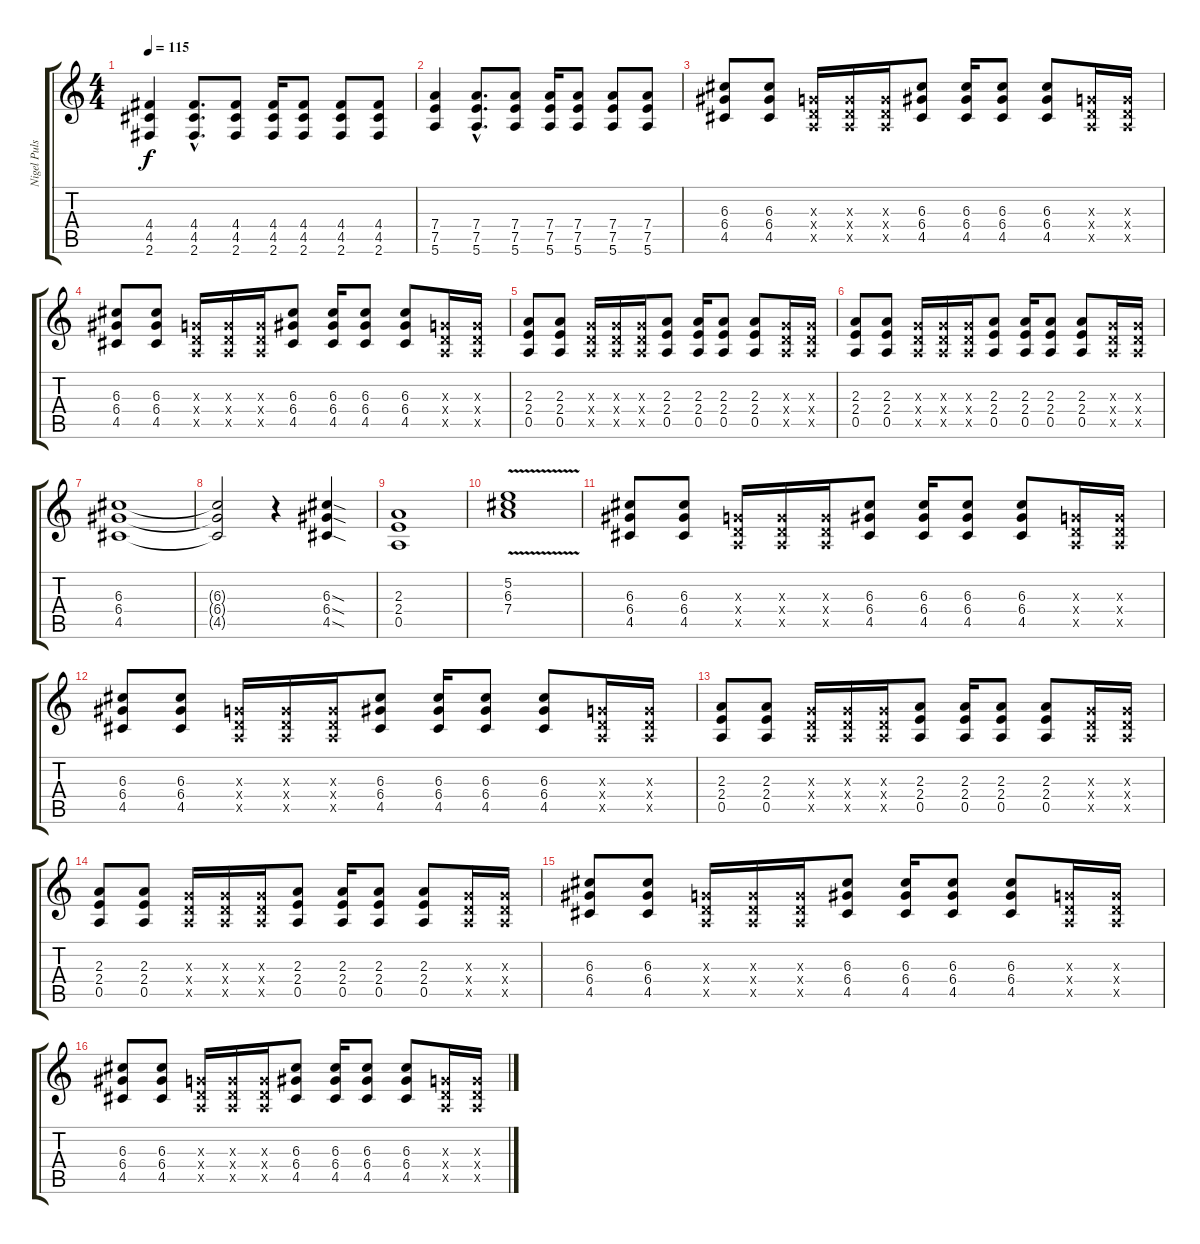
\track ("Nigel Pulsford" "Nigel Puls") {instrument distortionguitar}
\staff {score tabs}
\tuning (E4 B3 G3 D3 A2 E2) {hide}
\ts (4 4)
\tempo 115
\clef g2
\ks c
(4.4 4.5 2.6).4{dy f} (4.4{hac} 4.5{hac} 2.6{hac}).8{d} (4.4 4.5 2.6).8 (4.4 4.5 2.6).16 (4.4 4.5 2.6).8 (4.4 4.5 2.6).8 (4.4 4.5 2.6).8 |
(7.4 7.5 5.6).4 (7.4{hac} 7.5{hac} 5.6{hac}).8{d} (7.4 7.5 5.6).8 (7.4 7.5 5.6).16 (7.4 7.5 5.6).8 (7.4 7.5 5.6).8 (7.4 7.5 5.6).8 |
(6.3 6.4 4.5).8 (6.3 6.4 4.5).8 (0.3{x} 0.4{x} 0.5{x}).16 (0.3{x} 0.4{x} 0.5{x}).16 (0.3{x} 0.4{x} 0.5{x}).16 (6.3 6.4 4.5).8 (6.3 6.4 4.5).16 (6.3 6.4 4.5).8 (6.3 6.4 4.5).8 (0.3{x} 0.4{x} 0.5{x}).16 (0.3{x} 0.4{x} 0.5{x}).16 |
(6.3 6.4 4.5).8 (6.3 6.4 4.5).8 (0.3{x} 0.4{x} 0.5{x}).16 (0.3{x} 0.4{x} 0.5{x}).16 (0.3{x} 0.4{x} 0.5{x}).16 (6.3 6.4 4.5).8 (6.3 6.4 4.5).16 (6.3 6.4 4.5).8 (6.3 6.4 4.5).8 (0.3{x} 0.4{x} 0.5{x}).16 (0.3{x} 0.4{x} 0.5{x}).16 |
(2.3 2.4 0.5).8 (2.3 2.4 0.5).8 (0.3{x} 0.4{x} 0.5{x}).16 (0.3{x} 0.4{x} 0.5{x}).16 (0.3{x} 0.4{x} 0.5{x}).16 (2.3 2.4 0.5).8 (2.3 2.4 0.5).16 (2.3 2.4 0.5).8 (2.3 2.4 0.5).8 (0.3{x} 0.4{x} 0.5{x}).16 (0.3{x} 0.4{x} 0.5{x}).16 |
(2.3 2.4 0.5).8 (2.3 2.4 0.5).8 (0.3{x} 0.4{x} 0.5{x}).16 (0.3{x} 0.4{x} 0.5{x}).16 (0.3{x} 0.4{x} 0.5{x}).16 (2.3 2.4 0.5).8 (2.3 2.4 0.5).16 (2.3 2.4 0.5).8 (2.3 2.4 0.5).8 (0.3{x} 0.4{x} 0.5{x}).16 (0.3{x} 0.4{x} 0.5{x}).16 |
(6.3 6.4 4.5).1 |
(6.3{t} 6.4{t} 4.5{t}).2 r.4 (6.3{sod} 6.4{sod} 4.5{sod}).4 |
(2.3 2.4 0.5).1 |
(5.2{v} 6.3{v} 7.4{v}).1 |
(6.3 6.4 4.5).8 (6.3 6.4 4.5).8 (0.3{x} 0.4{x} 0.5{x}).16 (0.3{x} 0.4{x} 0.5{x}).16 (0.3{x} 0.4{x} 0.5{x}).16 (6.3 6.4 4.5).8 (6.3 6.4 4.5).16 (6.3 6.4 4.5).8 (6.3 6.4 4.5).8 (0.3{x} 0.4{x} 0.5{x}).16 (0.3{x} 0.4{x} 0.5{x}).16 |
(6.3 6.4 4.5).8 (6.3 6.4 4.5).8 (0.3{x} 0.4{x} 0.5{x}).16 (0.3{x} 0.4{x} 0.5{x}).16 (0.3{x} 0.4{x} 0.5{x}).16 (6.3 6.4 4.5).8 (6.3 6.4 4.5).16 (6.3 6.4 4.5).8 (6.3 6.4 4.5).8 (0.3{x} 0.4{x} 0.5{x}).16 (0.3{x} 0.4{x} 0.5{x}).16 |
(2.3 2.4 0.5).8 (2.3 2.4 0.5).8 (0.3{x} 0.4{x} 0.5{x}).16 (0.3{x} 0.4{x} 0.5{x}).16 (0.3{x} 0.4{x} 0.5{x}).16 (2.3 2.4 0.5).8 (2.3 2.4 0.5).16 (2.3 2.4 0.5).8 (2.3 2.4 0.5).8 (0.3{x} 0.4{x} 0.5{x}).16 (0.3{x} 0.4{x} 0.5{x}).16 |
(2.3 2.4 0.5).8 (2.3 2.4 0.5).8 (0.3{x} 0.4{x} 0.5{x}).16 (0.3{x} 0.4{x} 0.5{x}).16 (0.3{x} 0.4{x} 0.5{x}).16 (2.3 2.4 0.5).8 (2.3 2.4 0.5).16 (2.3 2.4 0.5).8 (2.3 2.4 0.5).8 (0.3{x} 0.4{x} 0.5{x}).16 (0.3{x} 0.4{x} 0.5{x}).16 |
(6.3 6.4 4.5).8 (6.3 6.4 4.5).8 (0.3{x} 0.4{x} 0.5{x}).16 (0.3{x} 0.4{x} 0.5{x}).16 (0.3{x} 0.4{x} 0.5{x}).16 (6.3 6.4 4.5).8 (6.3 6.4 4.5).16 (6.3 6.4 4.5).8 (6.3 6.4 4.5).8 (0.3{x} 0.4{x} 0.5{x}).16 (0.3{x} 0.4{x} 0.5{x}).16 |
(6.3 6.4 4.5).8 (6.3 6.4 4.5).8 (0.3{x} 0.4{x} 0.5{x}).16 (0.3{x} 0.4{x} 0.5{x}).16 (0.3{x} 0.4{x} 0.5{x}).16 (6.3 6.4 4.5).8 (6.3 6.4 4.5).16 (6.3 6.4 4.5).8 (6.3 6.4 4.5).8 (0.3{x} 0.4{x} 0.5{x}).16 (0.3{x} 0.4{x} 0.5{x}).16
